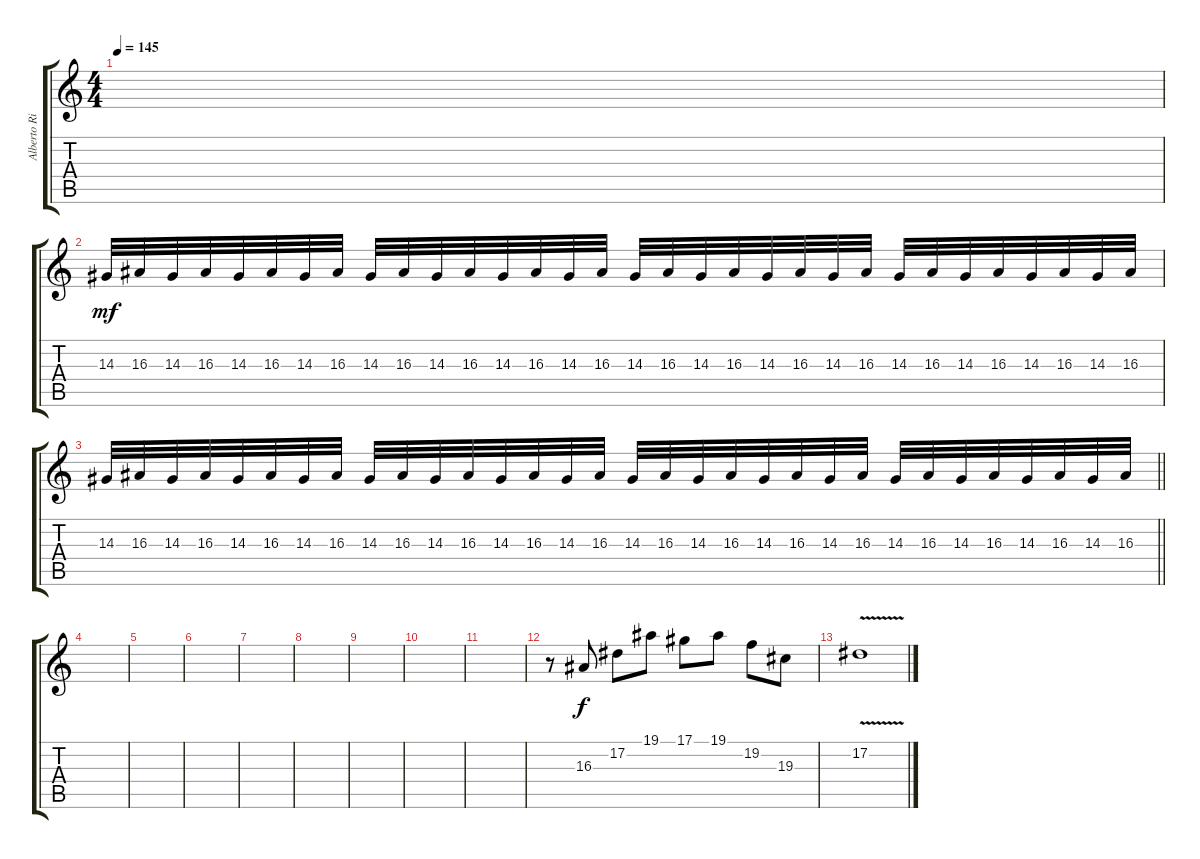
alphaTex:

\track ("Alberto Rionda (I)" "Alberto Ri") {instrument pizzicatostrings}
\staff {score tabs}
\tuning (Eb4 Bb3 Gb3 Db3 Ab2 Eb2) {hide}
\ts (4 4)
\tempo 145
\clef g2
\ks c
|
14.3.32{dy mf instrument distortionguitar} 16.3.32 14.3.32 16.3.32 14.3.32 16.3.32 14.3.32 16.3.32 14.3.32 16.3.32 14.3.32 16.3.32 14.3.32 16.3.32 14.3.32 16.3.32 14.3.32 16.3.32 14.3.32 16.3.32 14.3.32 16.3.32 14.3.32 16.3.32 14.3.32 16.3.32 14.3.32 16.3.32 14.3.32 16.3.32 14.3.32 16.3.32 |
\barLineRight lightlight
14.3.32 16.3.32 14.3.32 16.3.32 14.3.32 16.3.32 14.3.32 16.3.32 14.3.32 16.3.32 14.3.32 16.3.32 14.3.32 16.3.32 14.3.32 16.3.32 14.3.32 16.3.32 14.3.32 16.3.32 14.3.32 16.3.32 14.3.32 16.3.32 14.3.32 16.3.32 14.3.32 16.3.32 14.3.32 16.3.32 14.3.32 16.3.32 |
|
|
|
|
|
|
|
|
r.8 16.3.8{dy f} 17.2.8 19.1.8 17.1.8 19.1.8 19.2.8 19.3.8 |
17.2{v}.1
